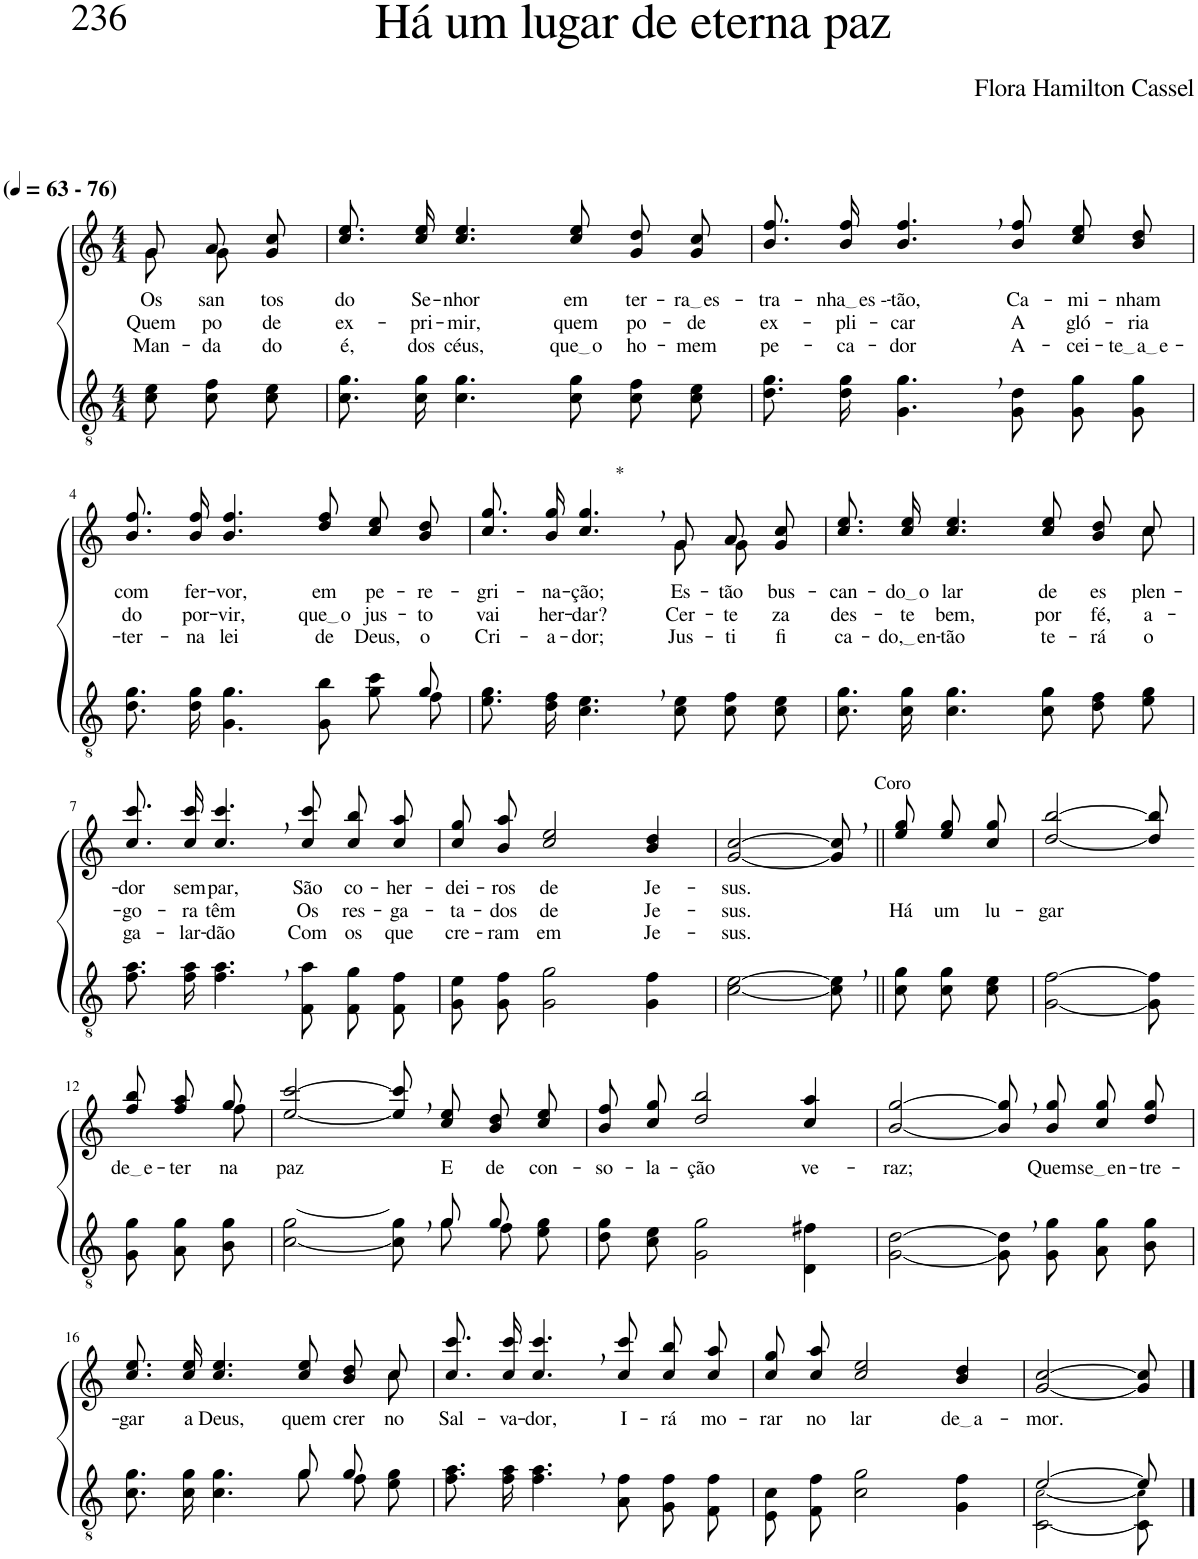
**kern	**kern	**text	**text	**text
*part2	*part1	*part1	*part1	*part1
*staff2	*staff1	*staff1	*staff1	*staff1
*I"Parte III e IV	*I"Parte I e II	*	*	*
*clefGv2	*clefG2	*	*	*
*Trd5c9	*Trd5c9	*	*	*
*k[]	*k[]	*	*	*
*M4/4	*M4/4	*	*	*
*MM63	*MM63	*	*	*
=1	=1	=1	=1	=1
*	*^	*	*	*
!	!LO:TX:a:B:t=(	!	!	!	!
!	!LO:TX:a:B:t=- 76)	!	!	!	!
!	!	!	!LO:LY:b	!LO:LY:b	!LO:LY:b
8c\ 8e\	8g/	8g\	Os	Quem	Man-
!	!	!	!LO:LY:b	!LO:LY:b	!LO:LY:b
8c\ 8f\L	8a\L	8g\	san-	po-	-da-
!	!	!	!LO:LY:b	!LO:LY:b	!LO:LY:b
8c\ 8e\J	8g\ 8cc\J	8ryy	-tos	-de	-do
=2	=2	=2	=2	=2	=2
!	!	!	!LO:LY:b	!LO:LY:b	!LO:LY:b
*	*v	*v	*	*	*
8.c\ 8.g\L	8.cc\ 8.ee\L	do	ex-	é,
!	!	!LO:LY:b	!LO:LY:b	!LO:LY:b
16c\ 16g\Jk	16cc\ 16ee\Jk	Se-	-pri-	dos
!	!	!LO:LY:b	!LO:LY:b	!LO:LY:b
4.c\ 4.g\	4.cc/ 4.ee/	-nhor	-mir,	céus,
!	!	!LO:LY:b	!LO:LY:b	!LO:LY:b
8c\ 8g\	8cc/ 8ee/	em	quem	que o
!	!	!LO:LY:b	!LO:LY:b	!LO:LY:b
8c\ 8f\L	8g/ 8dd/L	ter-	po-	ho-
!	!	!LO:LY:b	!LO:LY:b	!LO:LY:b
8c\ 8e\J	8g/ 8cc/J	ra es	-de	-mem
=3	=3	=3	=3	=3
!	!	!LO:LY:b	!LO:LY:b	!LO:LY:b
8.d\ 8.g\L	8.b\ 8.ff\L	-tra-	ex-	pe-
!	!	!LO:LY:b	!LO:LY:b	!LO:LY:b
16d\ 16g\Jk	16b\ 16ff\Jk	nha es -	-pli-	-ca-
!	!	!LO:LY:b	!LO:LY:b	!LO:LY:b
4.G\, 4.g\,	4.b/, 4.ff/,	-tão,	-car	-dor
!	!	!LO:LY:b	!LO:LY:b	!LO:LY:b
8G\ 8d\	8b/ 8ff/	Ca-	A	A-
!	!	!LO:LY:b	!LO:LY:b	!LO:LY:b
8G\ 8g\L	8cc\ 8ee\L	-mi-	gló-	-cei-
!	!	!LO:LY:b	!LO:LY:b	!LO:LY:b
8G\ 8g\J	8b\ 8dd\J	-nham	-ria	te a e
!!LO:LB:g=z
=4	=4	=4	=4	=4
*^	*	*	*	*
!	!	!	!LO:LY:b	!LO:LY:b	!LO:LY:b
2..ryy	8.d\ 8.g\L	8.b\ 8.ff\L	com	do	-ter-
!	!	!	!LO:LY:b	!LO:LY:b	!LO:LY:b
.	16d\ 16g\Jk	16b\ 16ff\Jk	fer-	por-	-na
!	!	!	!LO:LY:b	!LO:LY:b	!LO:LY:b
.	4.G\ 4.g\	4.b/ 4.ff/	-vor,	-vir,	lei
!	!	!	!LO:LY:b	!LO:LY:b	!LO:LY:b
.	8G\ 8b\	8dd/ 8ff/	em	que o	de
!	!	!	!LO:LY:b	!LO:LY:b	!LO:LY:b
.	8g\ 8cc\L	8cc\ 8ee\L	pe-	jus-	Deus,
!	!	!	!LO:LY:b	!LO:LY:b	!LO:LY:b
8g/	8f\J	8b\ 8dd\J	-re-	-to	o
=5	=5	=5	=5	=5	=5
!	!	!	!LO:LY:b	!LO:LY:b	!LO:LY:b
*v	*v	*^	*	*	*
8.e\ 8.g\L	8.cc\ 8.gg\L	8ryy	-gri-	vai	Cri-
!	!	!	!LO:LY:b	!LO:LY:b	!LO:LY:b
*	*v	*v	*	*	*
16d\ 16f\Jk	16b\ 16gg\Jk	-na-	her-	-a-
!	!LO:TX:a:t=*	!	!	!
!	!	!LO:LY:b	!LO:LY:b	!LO:LY:b
4.c\, 4.e\,	4.cc/, 4.gg/,	-ção;	-dar?	-dor;
*	*^	*	*	*
!	!	!	!LO:LY:b	!LO:LY:b	!LO:LY:b
8c\ 8e\	8g/	8g\L	Es-	Cer-	Jus-
!	!	!	!LO:LY:b	!LO:LY:b	!LO:LY:b
8c\ 8f\L	8a\L	8g\J	-tão	-te-	-ti-
!	!	!	!LO:LY:b	!LO:LY:b	!LO:LY:b
8c\ 8e\J	8g\ 8cc\J	8ryy	bus-	-za	-fi
=6	=6	=6	=6	=6	=6
!	!	!	!LO:LY:b	!LO:LY:b	!LO:LY:b
8.c\ 8.g\L	8.cc\ 8.ee\L	2..ryy	-can-	des-	ca-
!	!	!	!LO:LY:b	!LO:LY:b	!LO:LY:b
16c\ 16g\Jk	16cc\ 16ee\Jk	.	do o	-te	do, en
!	!	!	!LO:LY:b	!LO:LY:b	!LO:LY:b
4.c\ 4.g\	4.cc/ 4.ee/	.	lar	bem,	-tão
!	!	!	!LO:LY:b	!LO:LY:b	!LO:LY:b
8c\ 8g\	8cc/ 8ee/	.	de	por	te-
!	!	!	!LO:LY:b	!LO:LY:b	!LO:LY:b
8d\ 8f\L	8b\ 8dd\L	.	es-	fé,	-rá
!	!	!	!LO:LY:b	!LO:LY:b	!LO:LY:b
8e\ 8g\J	8cc\J	8cc\	-plen-	a-	o
!!LO:LB:g=z
=7	=7	=7	=7	=7	=7
!	!	!	!LO:LY:b	!LO:LY:b	!LO:LY:b
*	*v	*v	*	*	*
8.f\ 8.a\L	8.cc\ 8.ccc\L	-dor	-go-	ga-
!	!	!LO:LY:b	!LO:LY:b	!LO:LY:b
16f\ 16a\Jk	16cc\ 16ccc\Jk	sem	-ra	-lar-
!	!	!LO:LY:b	!LO:LY:b	!LO:LY:b
4.f\, 4.a\,	4.cc/, 4.ccc/,	par,	têm	-dão
!	!	!LO:LY:b	!LO:LY:b	!LO:LY:b
8F\ 8a\	8cc/ 8ccc/	São	Os	Com
!	!	!LO:LY:b	!LO:LY:b	!LO:LY:b
8F\ 8g\L	8cc\ 8bb\L	co-	res-	os
!	!	!LO:LY:b	!LO:LY:b	!LO:LY:b
8F\ 8f\J	8cc\ 8aa\J	-her-	-ga-	que
=8	=8	=8	=8	=8
!	!	!LO:LY:b	!LO:LY:b	!LO:LY:b
8G\ 8e\L	8cc\ 8gg\L	-dei-	-ta-	cre-
!	!	!LO:LY:b	!LO:LY:b	!LO:LY:b
8G\ 8f\J	8b\ 8aa\J	-ros	-dos	-ram
!	!	!LO:LY:b	!LO:LY:b	!LO:LY:b
2G\ 2g\	2cc/ 2ee/	de	de	em
!	!	!LO:LY:b	!LO:LY:b	!LO:LY:b
4G\ 4f\	4b/ 4dd/	Je-	Je-	Je-
=9	=9	=9	=9	=9
!	!	!LO:LY:b	!LO:LY:b	!LO:LY:b
[2c\ [2e\	[2g/ [2cc/	-sus.	-sus.	-sus.
!	!LO:TX:a:t=Coro	!	!	!
8c\], 8e\],	8g/], 8cc/],	.	.	.
=10||	=10||	=10||	=10||	=10||
!	!	!	!LO:LY:b	!
8c\ 8g\	8ee/ 8gg/	.	Há	.
!	!	!	!LO:LY:b	!
8c\ 8g\L	8ee\ 8gg\L	.	um	.
!	!	!	!LO:LY:b	!
8c\ 8e\J	8cc\ 8gg\J	.	lu-	.
=11	=11	=11	=11	=11
!	!	!	!LO:LY:b	!
[2G\ [2f\	[2dd/ [2bb/	.	-gar	.
8G\] 8f\]	8dd/] 8bb/]	.	.	.
!!LO:LB:g=z
=12-	=12-	=12-	=12-	=12-
!	!	!LO:LY:b	!	!
*	*^	*	*	*
8G\ 8g\	8ff/ 8bb/	4ryy	de e	.	.
!	!	!	!LO:LY:b	!	!
8A\ 8g\L	8ff\ 8aa\L	.	-ter-	.	.
!	!	!	!LO:LY:b	!	!
8B\ 8g\J	8gg\J	8ff\	-na	.	.
=13	=13	=13	=13	=13	=13
*^	*	*	*	*	*
!	!	!	!	!LO:LY:b	!	!
*	*	*v	*v	*	*	*
2ryy	[2c\ [2g\	[2ee/ [2ccc/	paz	.	.
8ryy	8c]\ 8g]\L	8ee],\ 8ccc],\L	.	.	.
!	!	!	!LO:LY:b	!	!
8g/	8g\J	8cc\ 8ee\J	E	.	.
!	!	!	!LO:LY:b	!	!
8g/	8f\L	8b\ 8dd\L	de	.	.
!	!	!	!LO:LY:b	!	!
8ryy	8e\ 8g\J	8cc\ 8ee\J	con-	.	.
=14	=14	=14	=14	=14	=14
!	!	!	!LO:LY:b	!	!
*v	*v	*	*	*	*
8d\ 8g\L	8b\ 8ff\L	-so-	.	.
!	!	!LO:LY:b	!	!
8c\ 8e\J	8cc\ 8gg\J	-la-	.	.
!	!	!LO:LY:b	!	!
2G\ 2g\	2dd/ 2bb/	-ção	.	.
!	!	!LO:LY:b	!	!
4D\ 4f#X\	4cc/ 4aa/	ve-	.	.
=15	=15	=15	=15	=15
!	!	!LO:LY:b	!	!
[2G\ [2d\	[2b/ [2gg/	-raz;	.	.
8G],\ 8d],\L	8b],\ 8gg],\L	.	.	.
!	!	!LO:LY:b	!	!
8G\ 8g\J	8b\ 8gg\J	Quem	.	.
!	!	!LO:LY:b	!	!
8A\ 8g\L	8cc\ 8gg\L	se en	.	.
!	!	!LO:LY:b	!	!
8B\ 8g\J	8dd\ 8gg\J	-tre-	.	.
!!LO:LB:g=z
=16	=16	=16	=16	=16
*^	*	*	*	*
!	!	!	!LO:LY:b	!	!
*	*	*^	*	*	*
2ryy	8.c\ 8.g\L	8.cc\ 8.ee\L	2..ryy	-gar	.	.
!	!	!	!	!LO:LY:b	!	!
.	16c\ 16g\Jk	16cc\ 16ee\Jk	.	a	.	.
!	!	!	!	!LO:LY:b	!	!
.	4.c\ 4.g\	4.cc/ 4.ee/	.	Deus,	.	.
8ryy	.	.	.	.	.	.
!	!	!	!	!LO:LY:b	!	!
8g/	8g\	8cc/ 8ee/	.	quem	.	.
!	!	!	!	!LO:LY:b	!	!
8g/	8f\L	8b\ 8dd\L	.	crer	.	.
!	!	!	!	!LO:LY:b	!	!
8ryy	8e\ 8g\J	8cc\J	8cc\	no	.	.
=17	=17	=17	=17	=17	=17	=17
!	!	!	!	!LO:LY:b	!	!
*v	*v	*	*	*	*	*
*	*v	*v	*	*	*
8.f\ 8.a\L	8.cc\ 8.ccc\L	Sal-	.	.
!	!	!LO:LY:b	!	!
16f\ 16a\Jk	16cc\ 16ccc\Jk	-va-	.	.
!	!	!LO:LY:b	!	!
4.f\, 4.a\,	4.cc/, 4.ccc/,	-dor,	.	.
!	!	!LO:LY:b	!	!
8A\ 8f\	8cc/ 8ccc/	I-	.	.
!	!	!LO:LY:b	!	!
8G\ 8f\L	8cc\ 8bb\L	-rá	.	.
!	!	!LO:LY:b	!	!
8F\ 8f\J	8cc\ 8aa\J	mo-	.	.
=18	=18	=18	=18	=18
!	!	!LO:LY:b	!	!
8E\ 8c\L	8cc\ 8gg\L	-rar	.	.
!	!	!LO:LY:b	!	!
8F\ 8f\J	8cc\ 8aa\J	no	.	.
!	!	!LO:LY:b	!	!
2c\ 2g\	2cc/ 2ee/	lar	.	.
!	!	!LO:LY:b	!	!
4G\ 4f\	4b/ 4dd/	de a	.	.
=19	=19	=19	=19	=19
*^	*	*	*	*
!	!	!	!LO:LY:b	!	!
[2e/	[2C\ [2c!\	[2g/ [2cc/	-mor.	.	.
8e/]	8C\] 8c!\]	8g/] 8cc/]	.	.	.
*v	*v	*	*	*	*
==	==	==	==	==
*-	*-	*-	*-	*-
